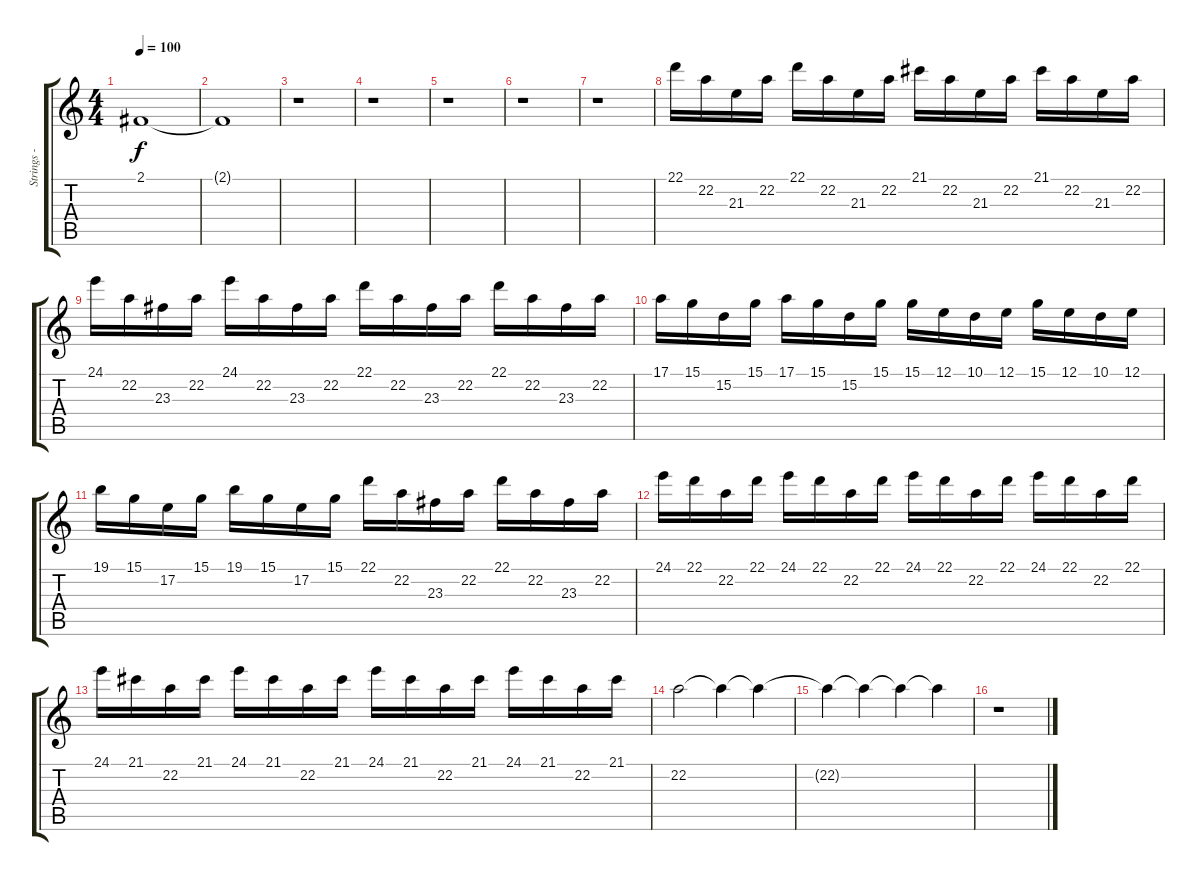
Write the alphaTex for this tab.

\track ("Strings - Organ" "Strings - ") {instrument stringensemble2}
\staff {score tabs}
\tuning (E4 B3 G3 D3 A2 E2) {hide}
\ts (4 4)
\tempo 100
\clef g2
\ks c
2.1.1{dy f} |
2.1{t}.1 |
r.1 |
r.1 |
r.1 |
r.1 |
r.1 |
22.1.16 22.2.16 21.3.16 22.2.16 22.1.16 22.2.16 21.3.16 22.2.16 21.1.16 22.2.16 21.3.16 22.2.16 21.1.16 22.2.16 21.3.16 22.2.16 |
24.1.16 22.2.16 23.3.16 22.2.16 24.1.16 22.2.16 23.3.16 22.2.16 22.1.16 22.2.16 23.3.16 22.2.16 22.1.16 22.2.16 23.3.16 22.2.16 |
17.1.16 15.1.16 15.2.16 15.1.16 17.1.16 15.1.16 15.2.16 15.1.16 15.1.16 12.1.16 10.1.16 12.1.16 15.1.16 12.1.16 10.1.16 12.1.16 |
19.1.16 15.1.16 17.2.16 15.1.16 19.1.16 15.1.16 17.2.16 15.1.16 22.1.16 22.2.16 23.3.16 22.2.16 22.1.16 22.2.16 23.3.16 22.2.16 |
24.1.16 22.1.16 22.2.16 22.1.16 24.1.16 22.1.16 22.2.16 22.1.16 24.1.16 22.1.16 22.2.16 22.1.16 24.1.16 22.1.16 22.2.16 22.1.16 |
24.1.16 21.1.16 22.2.16 21.1.16 24.1.16 21.1.16 22.2.16 21.1.16 24.1.16 21.1.16 22.2.16 21.1.16 24.1.16 21.1.16 22.2.16 21.1.16 |
22.2.2 22.2{t}.4{volume 10} 22.2{t}.4{volume 9} |
22.2{t}.4{volume 8} 22.2{t}.4{volume 6} 22.2{t}.4{volume 4} 22.2{t}.4{volume 2} |
r.1{volume 12 instrument stringensemble2}
